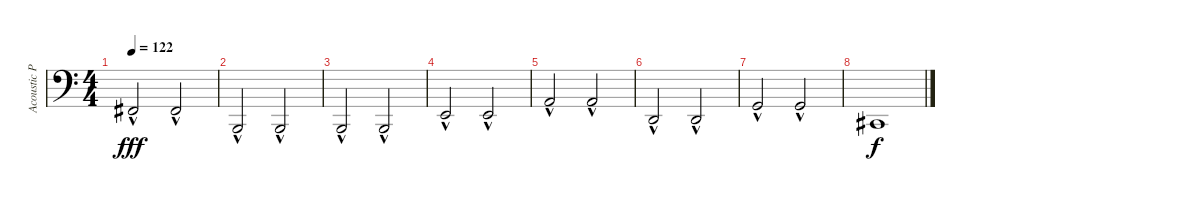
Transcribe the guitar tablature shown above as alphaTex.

\track ("Acoustic Piano (Staff 2)" "Acoustic P") {instrument brightacousticpiano}
\staff {score}
\tuning (G2 D2 A1 E1 B0) {hide}
\ts (4 4)
\tempo 122
\clef f4
\ks c
4.2{hac}.2{dy fff} 4.2{hac}.2 |
2.3{hac}.2 2.3{hac}.2 |
2.3{hac}.2 2.3{hac}.2 |
2.2{hac}.2 2.2{hac}.2 |
2.1{hac}.2 2.1{hac}.2 |
0.2{hac}.2 0.2{hac}.2 |
0.1{hac}.2 0.1{hac}.2 |
4.3.1{dy f}
